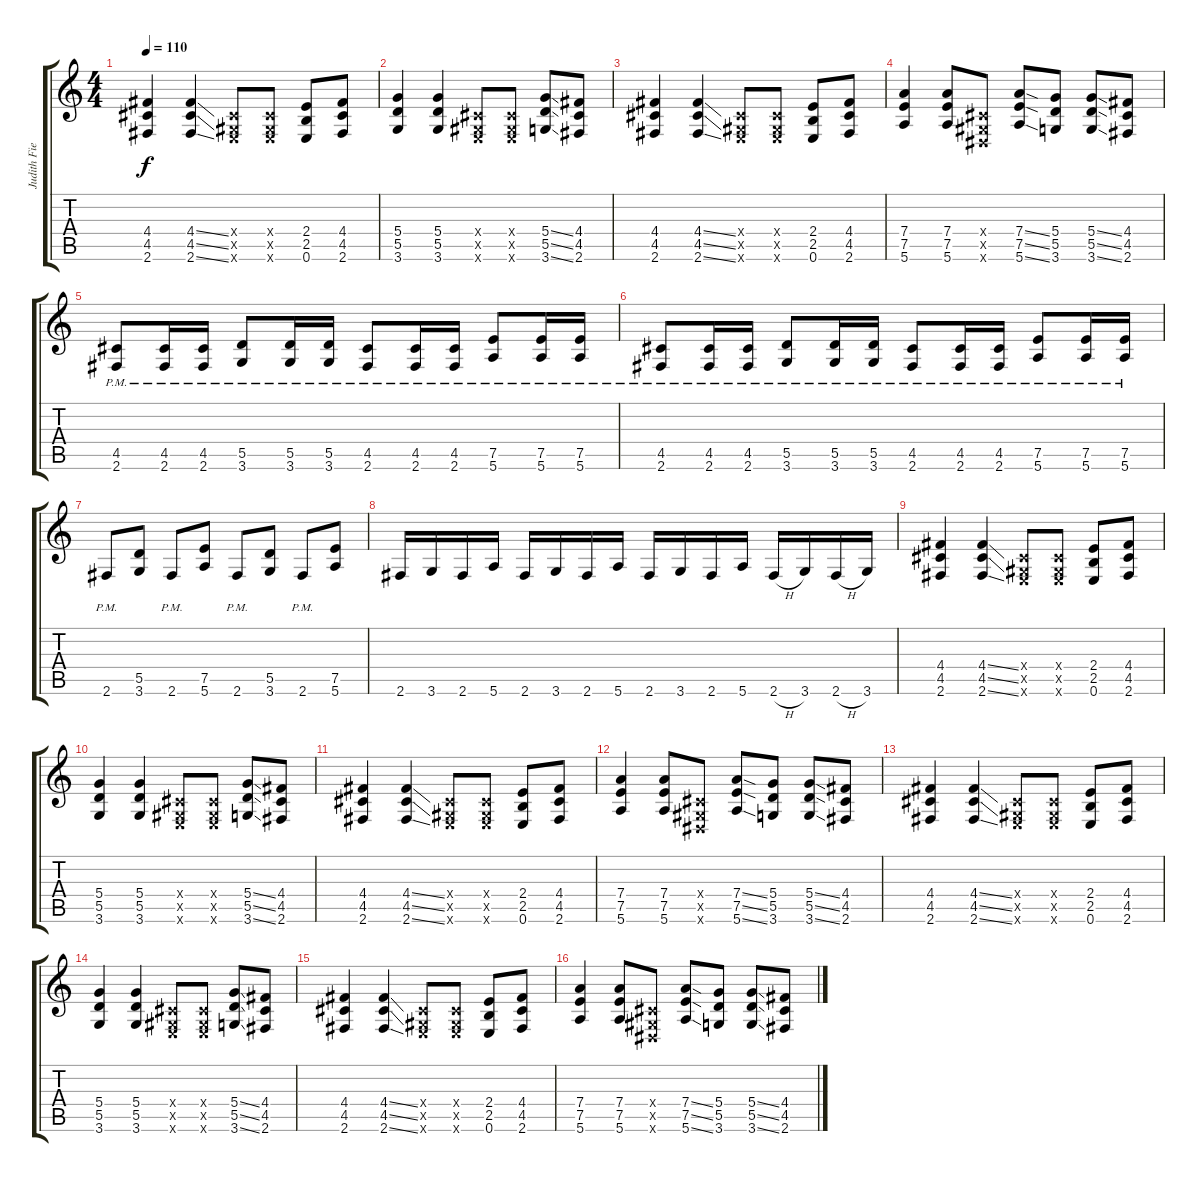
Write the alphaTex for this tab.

\track ("Judith Fieldhat" "Judith Fie") {instrument distortionguitar}
\staff {score tabs}
\tuning (E4 B3 G3 D3 A2 E2) {hide}
\ts (4 4)
\tempo 110
\clef g2
\ks c
(4.4 4.5 2.6).4{dy f} (4.4{ss} 4.5{ss} 2.6{ss}).4 (-1.4{x} -1.5{x} 0.6{x}).8 (-1.4{x} -1.5{x} 0.6{x}).8 (2.4 2.5 0.6).8 (4.4 4.5 2.6).8 |
(5.4 5.5 3.6).4 (5.4 5.5 3.6).4 (-1.4{x} -1.5{x} 0.6{x}).8 (-1.4{x} -1.5{x} 0.6{x}).8 (5.4{ss} 5.5{ss} 3.6{ss}).8 (4.4 4.5 2.6).8 |
(4.4 4.5 2.6).4 (4.4{ss} 4.5{ss} 2.6{ss}).4 (-1.4{x} -1.5{x} 0.6{x}).8 (-1.4{x} -1.5{x} 0.6{x}).8 (2.4 2.5 0.6).8 (4.4 4.5 2.6).8 |
(7.4 7.5 5.6).4 (7.4 7.5 5.6).8 (-1.4{x} -1.5{x} -1.6{x}).8 (7.4{ss} 7.5{ss} 5.6{ss}).8 (5.4 5.5 3.6).8 (5.4{ss} 5.5{ss} 3.6{ss}).8 (4.4 4.5 2.6).8 |
(4.5{pm} 2.6{pm}).8 (4.5{pm} 2.6{pm}).16 (4.5{pm} 2.6{pm}).16 (5.5{pm} 3.6{pm}).8 (5.5{pm} 3.6{pm}).16 (5.5{pm} 3.6{pm}).16 (4.5{pm} 2.6{pm}).8 (4.5{pm} 2.6{pm}).16 (4.5{pm} 2.6{pm}).16 (7.5{pm} 5.6{pm}).8 (7.5{pm} 5.6{pm}).16 (7.5{pm} 5.6{pm}).16 |
(4.5{pm} 2.6{pm}).8 (4.5{pm} 2.6{pm}).16 (4.5{pm} 2.6{pm}).16 (5.5{pm} 3.6{pm}).8 (5.5{pm} 3.6{pm}).16 (5.5{pm} 3.6{pm}).16 (4.5{pm} 2.6{pm}).8 (4.5{pm} 2.6{pm}).16 (4.5{pm} 2.6{pm}).16 (7.5{pm} 5.6{pm}).8 (7.5{pm} 5.6{pm}).16 (7.5{pm} 5.6{pm}).16 |
2.6{pm}.8 (5.5 3.6).8 2.6{pm}.8 (7.5 5.6).8 2.6{pm}.8 (5.5 3.6).8 2.6{pm}.8 (7.5 5.6).8 |
2.6.16 3.6.16 2.6.16 5.6.16 2.6.16 3.6.16 2.6.16 5.6.16 2.6.16 3.6.16 2.6.16 5.6.16 2.6{h}.16 3.6.16 2.6{h}.16 3.6.16 |
(4.4 4.5 2.6).4 (4.4{ss} 4.5{ss} 2.6{ss}).4 (-1.4{x} -1.5{x} 0.6{x}).8 (-1.4{x} -1.5{x} 0.6{x}).8 (2.4 2.5 0.6).8 (4.4 4.5 2.6).8 |
(5.4 5.5 3.6).4 (5.4 5.5 3.6).4 (-1.4{x} -1.5{x} 0.6{x}).8 (-1.4{x} -1.5{x} 0.6{x}).8 (5.4{ss} 5.5{ss} 3.6{ss}).8 (4.4 4.5 2.6).8 |
(4.4 4.5 2.6).4 (4.4{ss} 4.5{ss} 2.6{ss}).4 (-1.4{x} -1.5{x} 0.6{x}).8 (-1.4{x} -1.5{x} 0.6{x}).8 (2.4 2.5 0.6).8 (4.4 4.5 2.6).8 |
(7.4 7.5 5.6).4 (7.4 7.5 5.6).8 (-1.4{x} -1.5{x} -1.6{x}).8 (7.4{ss} 7.5{ss} 5.6{ss}).8 (5.4 5.5 3.6).8 (5.4{ss} 5.5{ss} 3.6{ss}).8 (4.4 4.5 2.6).8 |
(4.4 4.5 2.6).4 (4.4{ss} 4.5{ss} 2.6{ss}).4 (-1.4{x} -1.5{x} 0.6{x}).8 (-1.4{x} -1.5{x} 0.6{x}).8 (2.4 2.5 0.6).8 (4.4 4.5 2.6).8 |
(5.4 5.5 3.6).4 (5.4 5.5 3.6).4 (-1.4{x} -1.5{x} 0.6{x}).8 (-1.4{x} -1.5{x} 0.6{x}).8 (5.4{ss} 5.5{ss} 3.6{ss}).8 (4.4 4.5 2.6).8 |
(4.4 4.5 2.6).4 (4.4{ss} 4.5{ss} 2.6{ss}).4 (-1.4{x} -1.5{x} 0.6{x}).8 (-1.4{x} -1.5{x} 0.6{x}).8 (2.4 2.5 0.6).8 (4.4 4.5 2.6).8 |
(7.4 7.5 5.6).4 (7.4 7.5 5.6).8 (-1.4{x} -1.5{x} -1.6{x}).8 (7.4{ss} 7.5{ss} 5.6{ss}).8 (5.4 5.5 3.6).8 (5.4{ss} 5.5{ss} 3.6{ss}).8 (4.4 4.5 2.6).8
